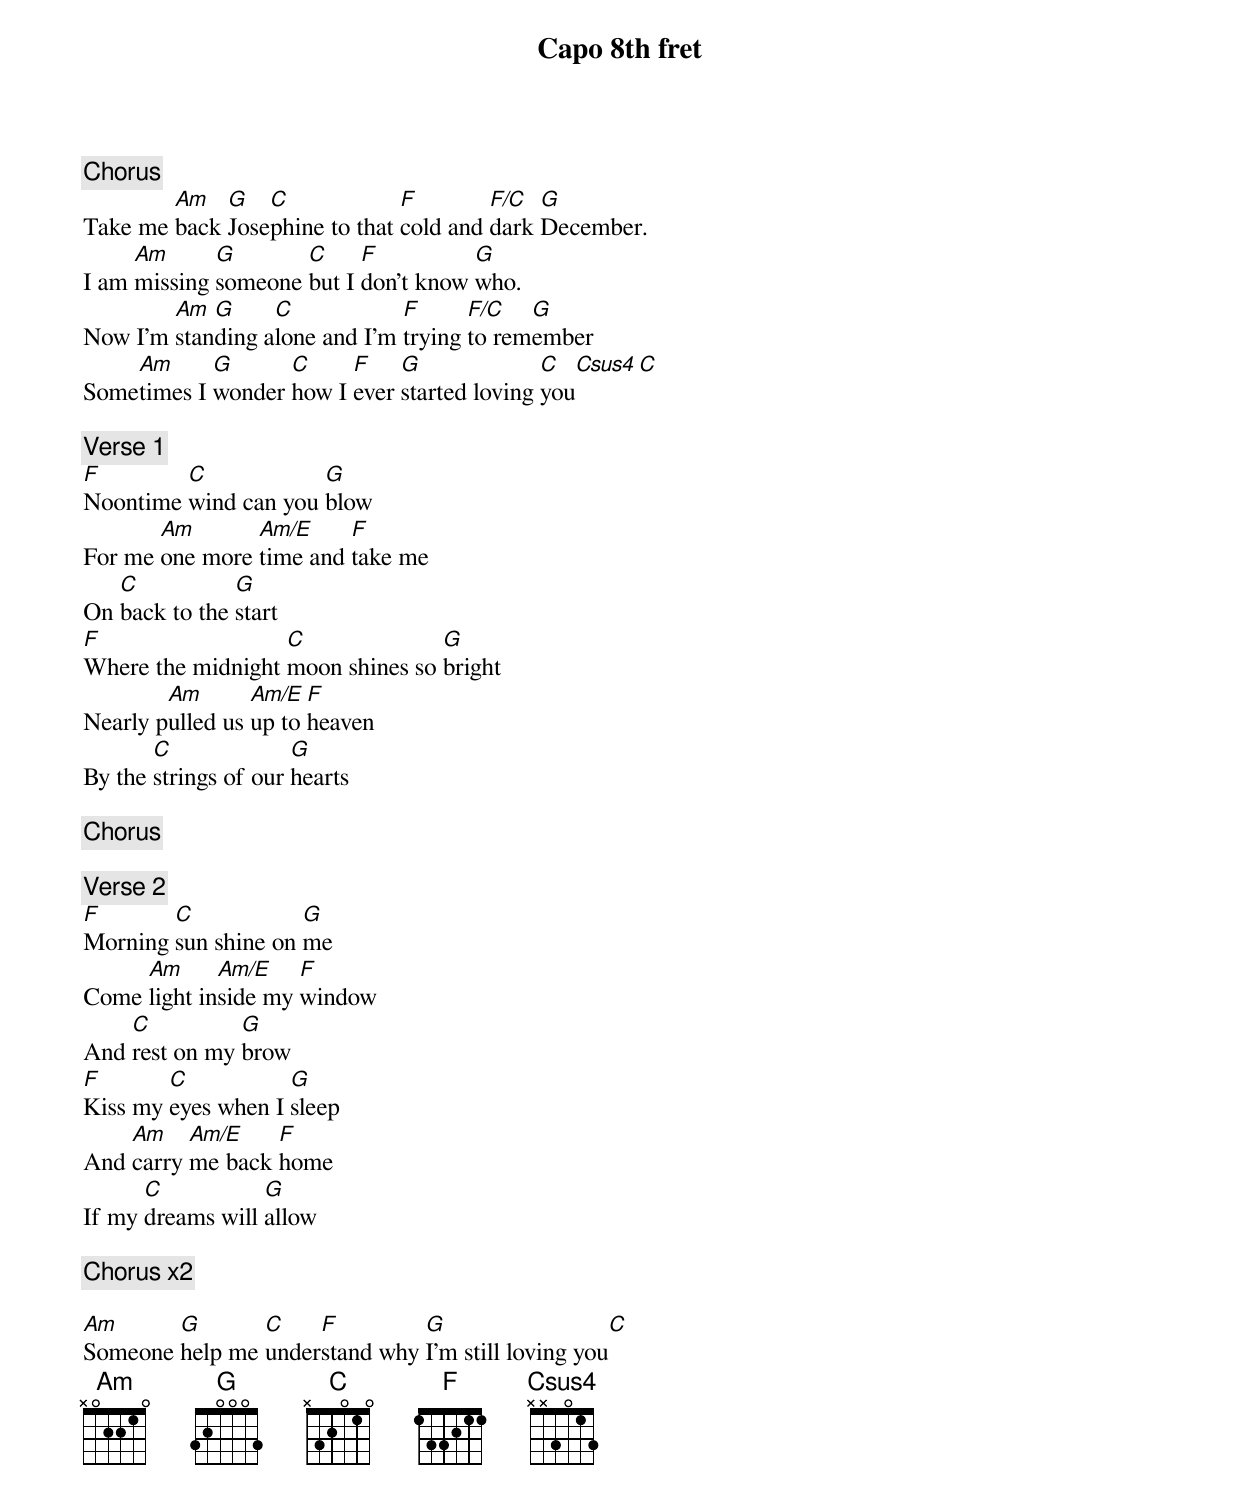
Capo 8th fret

[Chorus]
        Am   G   C             F        F/C  G
Take me back Josephine to that cold and dark December.
     Am      G       C     F          G
I am missing someone but I don’t know who.
        Am  G     C            F      F/C   G
Now I’m standing alone and I’m trying to remember
    Am      G      C     F    G              C   Csus4 C
Sometimes I wonder how I ever started loving you

[Verse 1]
F        C            G
Noontime wind can you blow
       Am       Am/E     F
For me one more time and take me
   C           G
On back to the start
F                  C              G
Where the midnight moon shines so bright
        Am       Am/E  F
Nearly pulled us up to heaven
       C              G
By the strings of our hearts

[Chorus]

[Verse 2]
F       C            G
Morning sun shine on me
     Am      Am/E    F
Come light inside my window
    C          G
And rest on my brow
F       C           G
Kiss my eyes when I sleep
    Am    Am/E    F
And carry me back home
      C           G
If my dreams will allow

[Chorus x2]

Am      G       C    F         G                    C
Someone help me understand why I’m still loving you
